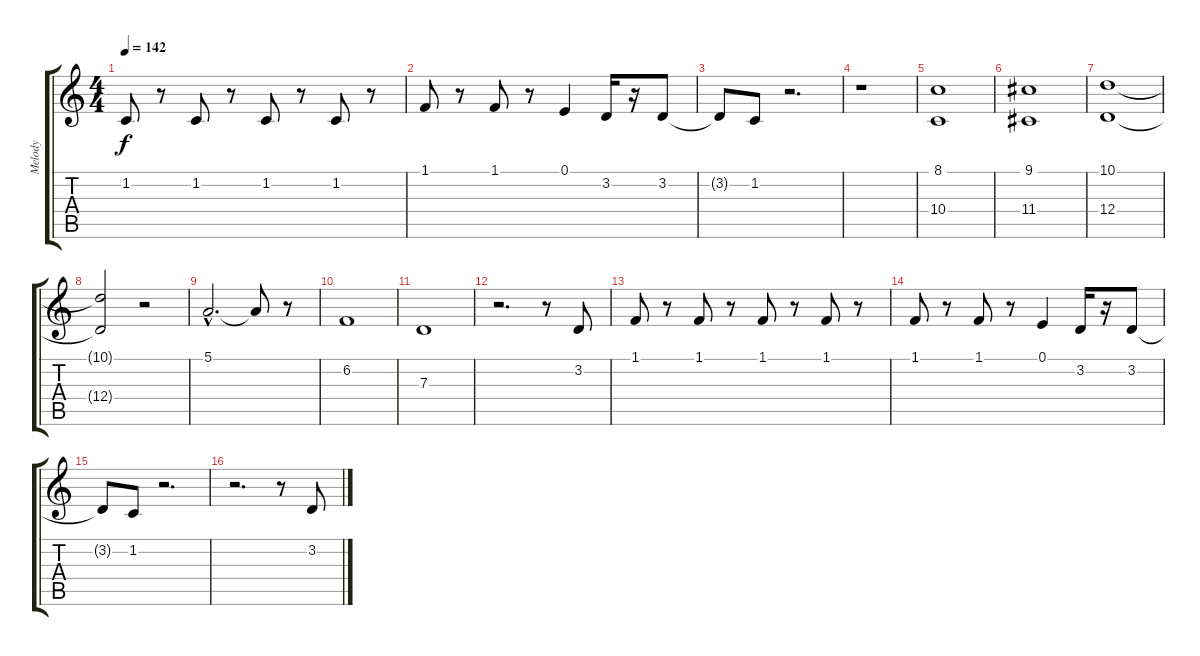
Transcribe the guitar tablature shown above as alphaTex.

\track ("Melody" "Melody") {instrument lead8bassandlead}
\staff {score tabs}
\tuning (E4 B3 G3 D3 A2 E2) {hide}
\ts (4 4)
\tempo 142
\clef g2
\ks c
1.2.8{dy f} r.8 1.2.8 r.8 1.2.8 r.8 1.2.8 r.8 |
1.1.8 r.8 1.1.8 r.8 0.1.4 3.2.16 r.16 3.2.8 |
3.2{t}.8 1.2.8 r.2{d} |
r.1 |
(8.1 10.4).1 |
(9.1 11.4).1 |
(10.1 12.4).1 |
(10.1{t} 12.4{t}).2 r.2 |
5.1{hac}.2{d} 5.1{t}.8 r.8 |
6.2.1 |
7.3.1 |
r.2{d} r.8 3.2.8 |
1.1.8 r.8 1.1.8 r.8 1.1.8 r.8 1.1.8 r.8 |
1.1.8 r.8 1.1.8 r.8 0.1.4 3.2.16 r.16 3.2.8 |
3.2{t}.8 1.2.8 r.2{d} |
r.2{d} r.8 3.2.8
